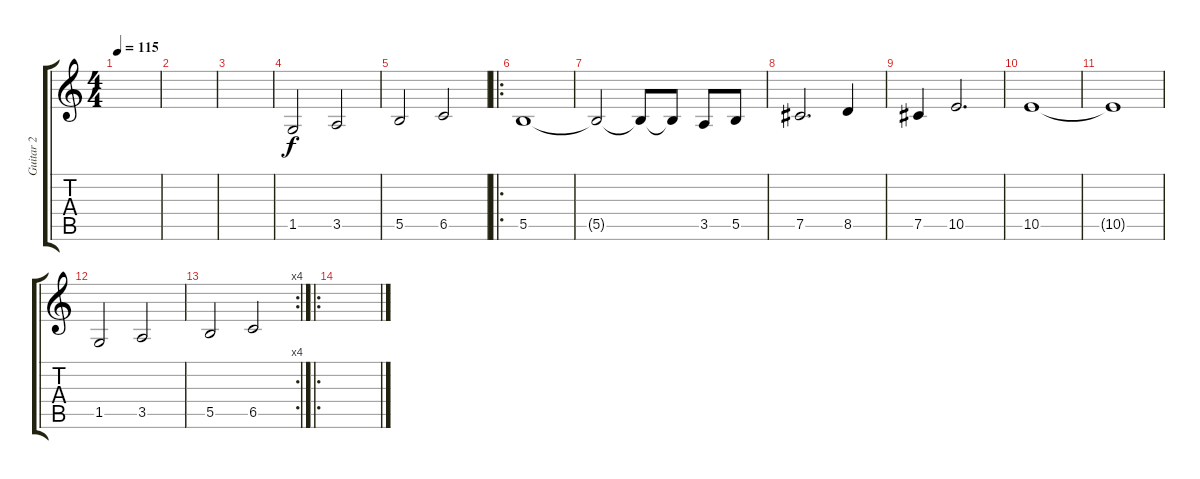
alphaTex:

\track ("Guitar 2" "Guitar 2") {instrument overdrivenguitar}
\staff {score tabs}
\tuning (Db4 Ab3 E3 B2 Gb2 Db2) {hide}
\ts (4 4)
\tempo 115
\clef g2
\ks c
|
|
|
1.5.2 3.5.2 |
5.5.2 6.5.2 |
\ro
5.5.1 |
5.5{t}.2 5.5{t}.8 5.5{t}.8 3.5.8 5.5.8 |
7.5.2{d} 8.5.4 |
7.5.4 10.5.2{d} |
10.5.1 |
10.5{t}.1 |
1.5.2 3.5.2 |
\rc 4
5.5.2 6.5.2 |
\ro
